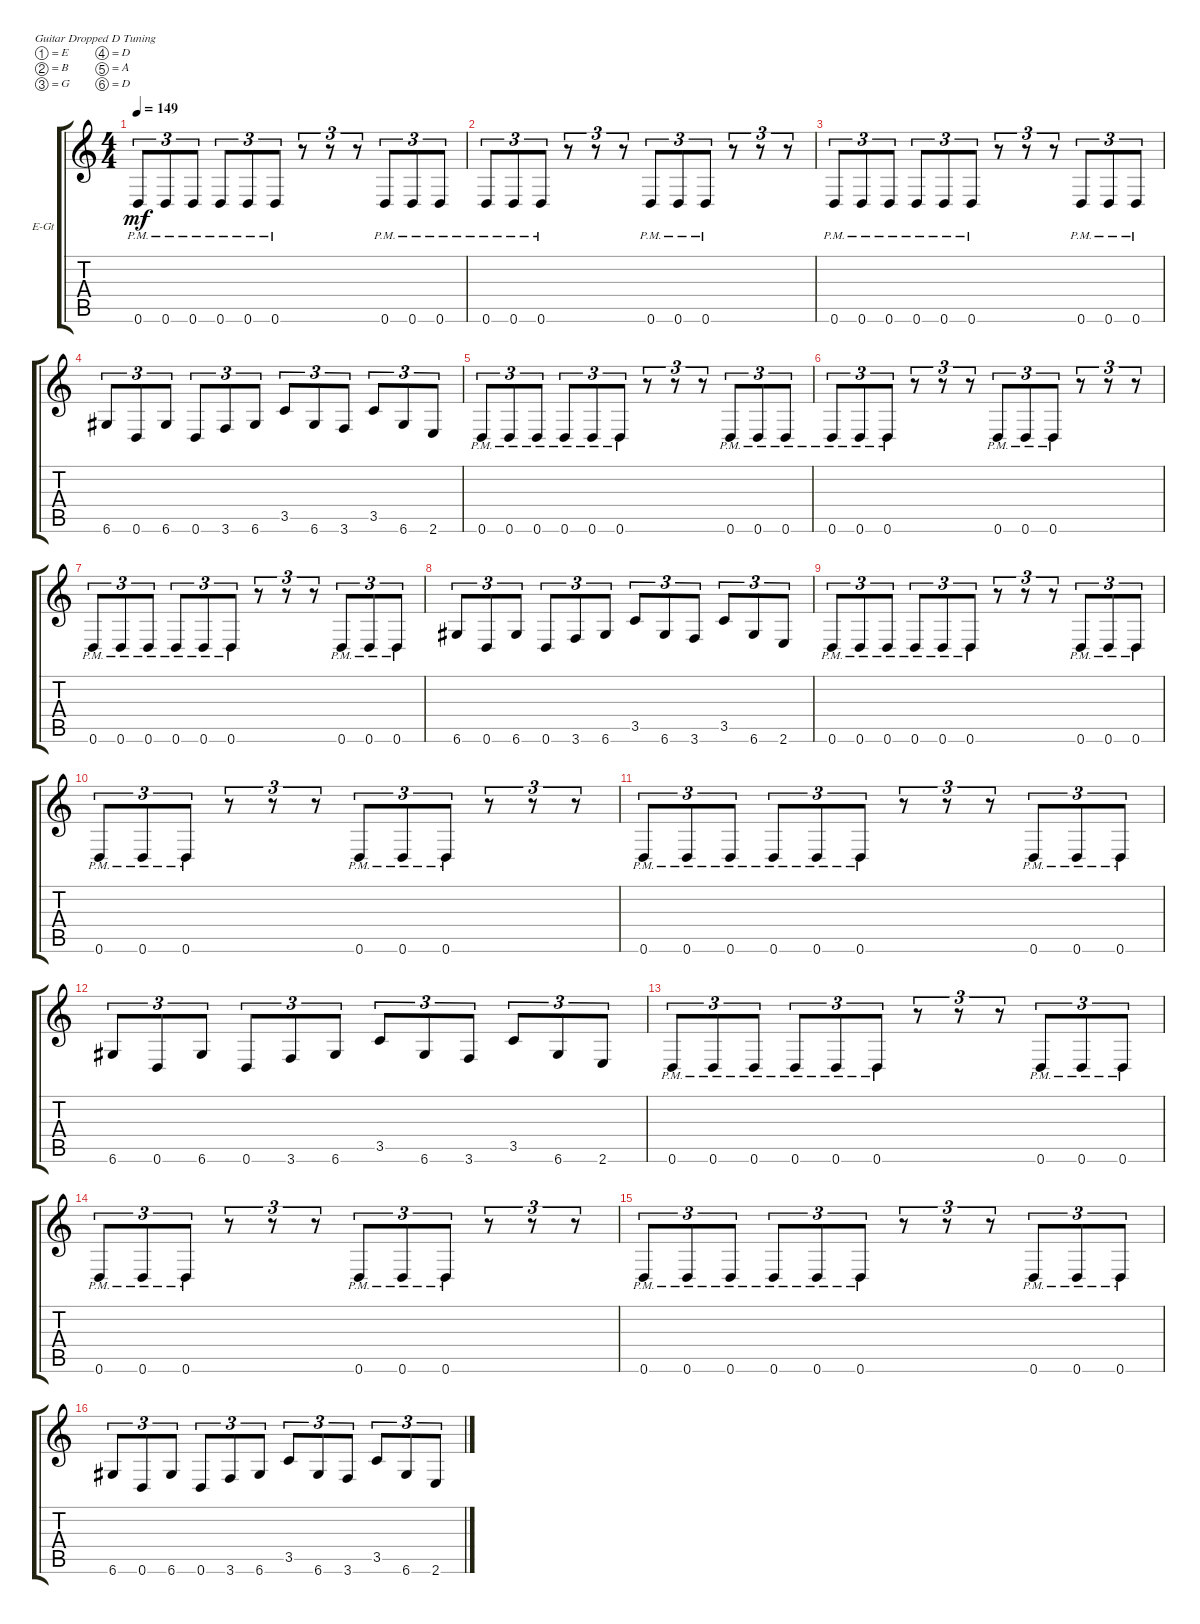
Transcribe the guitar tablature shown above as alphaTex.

\defaultSystemsLayout 4
\bracketExtendMode groupsimilarinstruments
\firstSystemTrackNameOrientation horizontal
\otherSystemsTrackNameOrientation horizontal
\track ("Mark Morton I" "E-Gt") {instrument distortionguitar}
\staff {score tabs}
\tuning (E4 B3 G3 D3 A2 D2)
\ts (4 4)
\tempo 149
\clef g2
\ks c
0.6{pm}.8{tu (3 2) dy mf} 0.6{pm}.8{tu (3 2)} 0.6{pm}.8{tu (3 2)} 0.6{pm}.8{tu (3 2)} 0.6{pm}.8{tu (3 2)} 0.6{pm}.8{tu (3 2)} r.8{tu (3 2)} r.8{tu (3 2)} r.8{tu (3 2)} 0.6{pm}.8{tu (3 2)} 0.6{pm}.8{tu (3 2)} 0.6{pm}.8{tu (3 2)} |
0.6{pm}.8{tu (3 2)} 0.6{pm}.8{tu (3 2)} 0.6{pm}.8{tu (3 2)} r.8{tu (3 2)} r.8{tu (3 2)} r.8{tu (3 2)} 0.6{pm}.8{tu (3 2)} 0.6{pm}.8{tu (3 2)} 0.6{pm}.8{tu (3 2)} r.8{tu (3 2)} r.8{tu (3 2)} r.8{tu (3 2)} |
0.6{pm}.8{tu (3 2)} 0.6{pm}.8{tu (3 2)} 0.6{pm}.8{tu (3 2)} 0.6{pm}.8{tu (3 2)} 0.6{pm}.8{tu (3 2)} 0.6{pm}.8{tu (3 2)} r.8{tu (3 2)} r.8{tu (3 2)} r.8{tu (3 2)} 0.6{pm}.8{tu (3 2)} 0.6{pm}.8{tu (3 2)} 0.6{pm}.8{tu (3 2)} |
6.6.8{tu (3 2)} 0.6.8{tu (3 2)} 6.6.8{tu (3 2)} 0.6.8{tu (3 2)} 3.6.8{tu (3 2)} 6.6.8{tu (3 2)} 3.5.8{tu (3 2)} 6.6.8{tu (3 2)} 3.6.8{tu (3 2)} 3.5.8{tu (3 2)} 6.6.8{tu (3 2)} 2.6.8{tu (3 2)} |
0.6{pm}.8{tu (3 2)} 0.6{pm}.8{tu (3 2)} 0.6{pm}.8{tu (3 2)} 0.6{pm}.8{tu (3 2)} 0.6{pm}.8{tu (3 2)} 0.6{pm}.8{tu (3 2)} r.8{tu (3 2)} r.8{tu (3 2)} r.8{tu (3 2)} 0.6{pm}.8{tu (3 2)} 0.6{pm}.8{tu (3 2)} 0.6{pm}.8{tu (3 2)} |
0.6{pm}.8{tu (3 2)} 0.6{pm}.8{tu (3 2)} 0.6{pm}.8{tu (3 2)} r.8{tu (3 2)} r.8{tu (3 2)} r.8{tu (3 2)} 0.6{pm}.8{tu (3 2)} 0.6{pm}.8{tu (3 2)} 0.6{pm}.8{tu (3 2)} r.8{tu (3 2)} r.8{tu (3 2)} r.8{tu (3 2)} |
0.6{pm}.8{tu (3 2)} 0.6{pm}.8{tu (3 2)} 0.6{pm}.8{tu (3 2)} 0.6{pm}.8{tu (3 2)} 0.6{pm}.8{tu (3 2)} 0.6{pm}.8{tu (3 2)} r.8{tu (3 2)} r.8{tu (3 2)} r.8{tu (3 2)} 0.6{pm}.8{tu (3 2)} 0.6{pm}.8{tu (3 2)} 0.6{pm}.8{tu (3 2)} |
6.6.8{tu (3 2)} 0.6.8{tu (3 2)} 6.6.8{tu (3 2)} 0.6.8{tu (3 2)} 3.6.8{tu (3 2)} 6.6.8{tu (3 2)} 3.5.8{tu (3 2)} 6.6.8{tu (3 2)} 3.6.8{tu (3 2)} 3.5.8{tu (3 2)} 6.6.8{tu (3 2)} 2.6.8{tu (3 2)} |
0.6{pm}.8{tu (3 2)} 0.6{pm}.8{tu (3 2)} 0.6{pm}.8{tu (3 2)} 0.6{pm}.8{tu (3 2)} 0.6{pm}.8{tu (3 2)} 0.6{pm}.8{tu (3 2)} r.8{tu (3 2)} r.8{tu (3 2)} r.8{tu (3 2)} 0.6{pm}.8{tu (3 2)} 0.6{pm}.8{tu (3 2)} 0.6{pm}.8{tu (3 2)} |
0.6{pm}.8{tu (3 2)} 0.6{pm}.8{tu (3 2)} 0.6{pm}.8{tu (3 2)} r.8{tu (3 2)} r.8{tu (3 2)} r.8{tu (3 2)} 0.6{pm}.8{tu (3 2)} 0.6{pm}.8{tu (3 2)} 0.6{pm}.8{tu (3 2)} r.8{tu (3 2)} r.8{tu (3 2)} r.8{tu (3 2)} |
0.6{pm}.8{tu (3 2)} 0.6{pm}.8{tu (3 2)} 0.6{pm}.8{tu (3 2)} 0.6{pm}.8{tu (3 2)} 0.6{pm}.8{tu (3 2)} 0.6{pm}.8{tu (3 2)} r.8{tu (3 2)} r.8{tu (3 2)} r.8{tu (3 2)} 0.6{pm}.8{tu (3 2)} 0.6{pm}.8{tu (3 2)} 0.6{pm}.8{tu (3 2)} |
6.6.8{tu (3 2)} 0.6.8{tu (3 2)} 6.6.8{tu (3 2)} 0.6.8{tu (3 2)} 3.6.8{tu (3 2)} 6.6.8{tu (3 2)} 3.5.8{tu (3 2)} 6.6.8{tu (3 2)} 3.6.8{tu (3 2)} 3.5.8{tu (3 2)} 6.6.8{tu (3 2)} 2.6.8{tu (3 2)} |
0.6{pm}.8{tu (3 2)} 0.6{pm}.8{tu (3 2)} 0.6{pm}.8{tu (3 2)} 0.6{pm}.8{tu (3 2)} 0.6{pm}.8{tu (3 2)} 0.6{pm}.8{tu (3 2)} r.8{tu (3 2)} r.8{tu (3 2)} r.8{tu (3 2)} 0.6{pm}.8{tu (3 2)} 0.6{pm}.8{tu (3 2)} 0.6{pm}.8{tu (3 2)} |
0.6{pm}.8{tu (3 2)} 0.6{pm}.8{tu (3 2)} 0.6{pm}.8{tu (3 2)} r.8{tu (3 2)} r.8{tu (3 2)} r.8{tu (3 2)} 0.6{pm}.8{tu (3 2)} 0.6{pm}.8{tu (3 2)} 0.6{pm}.8{tu (3 2)} r.8{tu (3 2)} r.8{tu (3 2)} r.8{tu (3 2)} |
0.6{pm}.8{tu (3 2)} 0.6{pm}.8{tu (3 2)} 0.6{pm}.8{tu (3 2)} 0.6{pm}.8{tu (3 2)} 0.6{pm}.8{tu (3 2)} 0.6{pm}.8{tu (3 2)} r.8{tu (3 2)} r.8{tu (3 2)} r.8{tu (3 2)} 0.6{pm}.8{tu (3 2)} 0.6{pm}.8{tu (3 2)} 0.6{pm}.8{tu (3 2)} |
6.6.8{tu (3 2)} 0.6.8{tu (3 2)} 6.6.8{tu (3 2)} 0.6.8{tu (3 2)} 3.6.8{tu (3 2)} 6.6.8{tu (3 2)} 3.5.8{tu (3 2)} 6.6.8{tu (3 2)} 3.6.8{tu (3 2)} 3.5.8{tu (3 2)} 6.6.8{tu (3 2)} 2.6.8{tu (3 2)}
